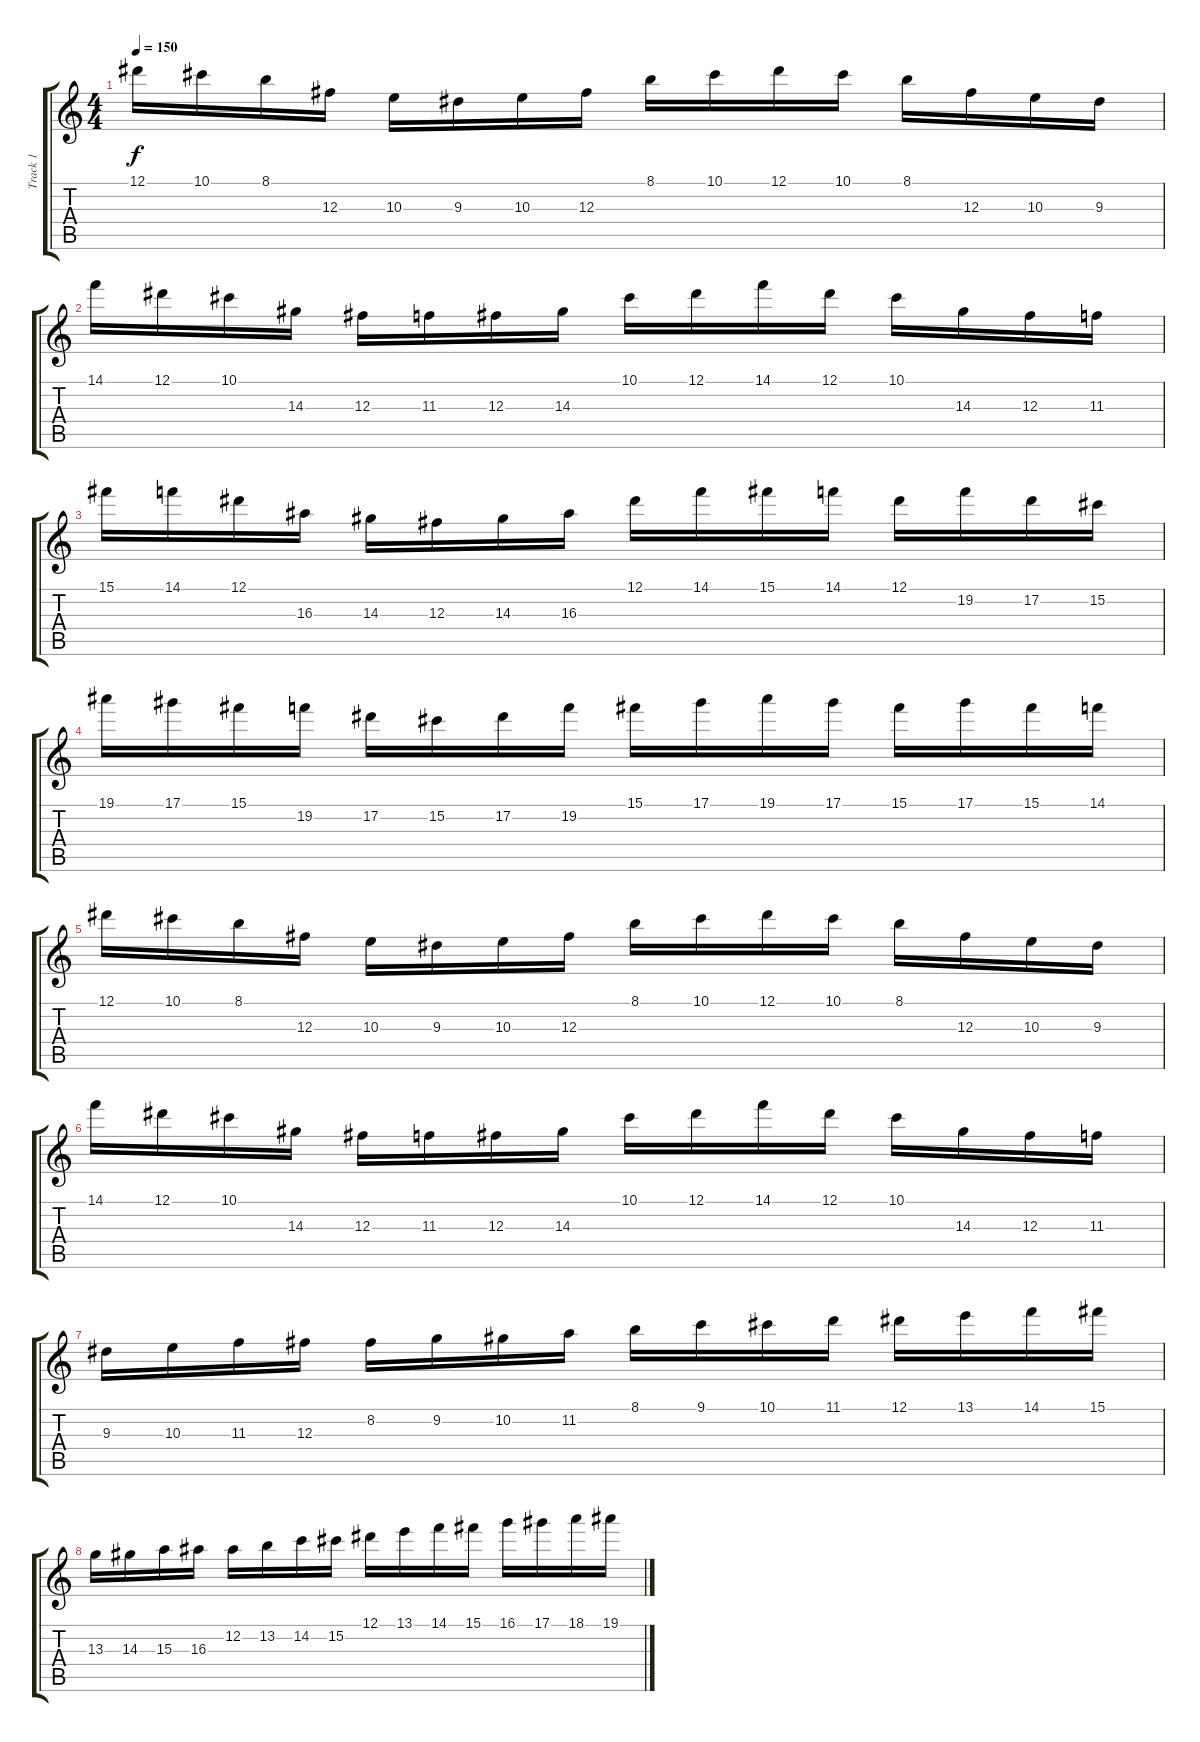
\track ("Track 1" "Track 1") {instrument overdrivenguitar}
\staff {score tabs}
\tuning (Eb4 Bb3 Gb3 Db3 Ab2 Eb2) {hide}
\ts (4 4)
\tempo 150
\clef g2
\ks c
12.1.16{dy f} 10.1.16 8.1.16 12.3.16 10.3.16 9.3.16 10.3.16 12.3.16 8.1.16 10.1.16 12.1.16 10.1.16 8.1.16 12.3.16 10.3.16 9.3.16 |
14.1.16 12.1.16 10.1.16 14.3.16 12.3.16 11.3.16 12.3.16 14.3.16 10.1.16 12.1.16 14.1.16 12.1.16 10.1.16 14.3.16 12.3.16 11.3.16 |
15.1.16 14.1.16 12.1.16 16.3.16 14.3.16 12.3.16 14.3.16 16.3.16 12.1.16 14.1.16 15.1.16 14.1.16 12.1.16 19.2.16 17.2.16 15.2.16 |
19.1.16 17.1.16 15.1.16 19.2.16 17.2.16 15.2.16 17.2.16 19.2.16 15.1.16 17.1.16 19.1.16 17.1.16 15.1.16 17.1.16 15.1.16 14.1.16 |
12.1.16 10.1.16 8.1.16 12.3.16 10.3.16 9.3.16 10.3.16 12.3.16 8.1.16 10.1.16 12.1.16 10.1.16 8.1.16 12.3.16 10.3.16 9.3.16 |
14.1.16 12.1.16 10.1.16 14.3.16 12.3.16 11.3.16 12.3.16 14.3.16 10.1.16 12.1.16 14.1.16 12.1.16 10.1.16 14.3.16 12.3.16 11.3.16 |
9.3.16 10.3.16 11.3.16 12.3.16 8.2.16 9.2.16 10.2.16 11.2.16 8.1.16 9.1.16 10.1.16 11.1.16 12.1.16 13.1.16 14.1.16 15.1.16 |
13.3.16 14.3.16 15.3.16 16.3.16 12.2.16 13.2.16 14.2.16 15.2.16 12.1.16 13.1.16 14.1.16 15.1.16 16.1.16 17.1.16 18.1.16 19.1.16
